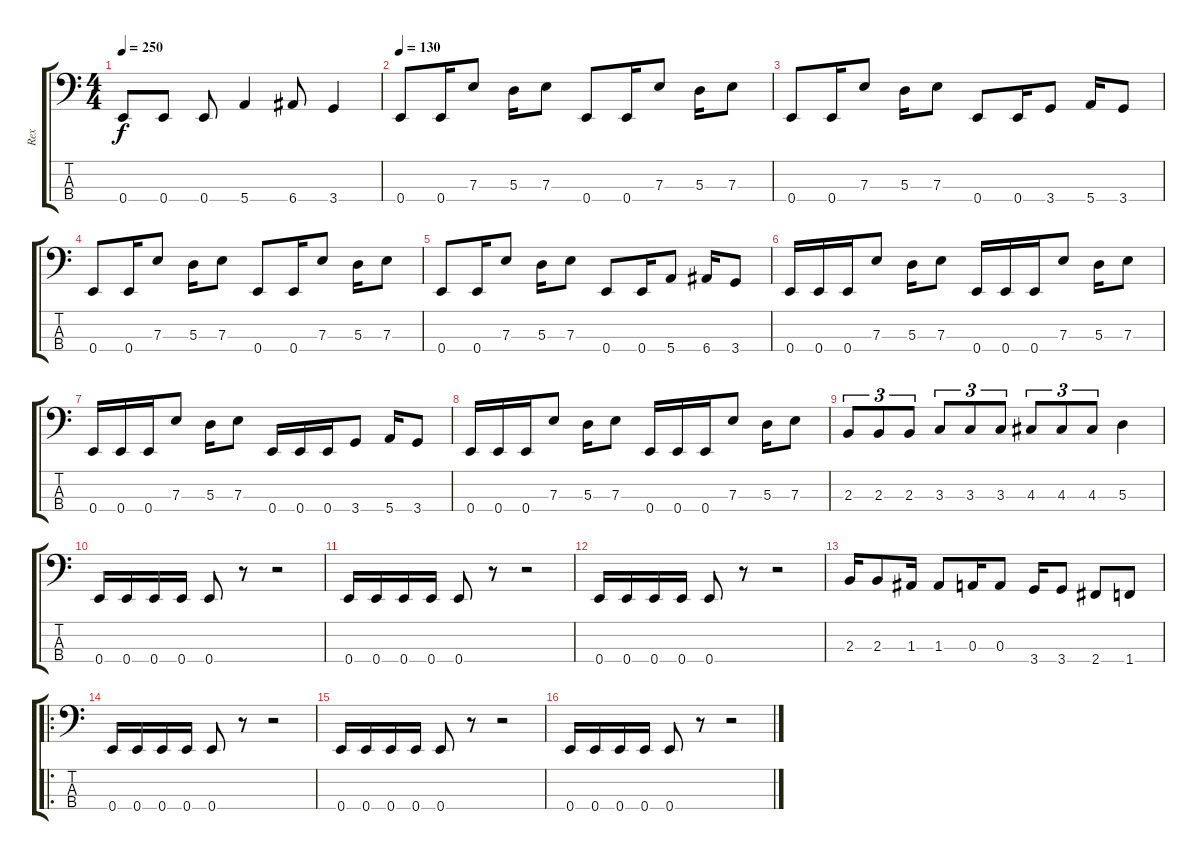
\track ("Rex" "Rex") {instrument electricbasspick}
\staff {score tabs}
\tuning (G2 D2 A1 E1) {hide}
\ts (4 4)
\tempo 250
\clef f4
\ks c
0.4.8{dy f} 0.4.8 0.4.8 5.4.4 6.4.8 3.4.4 |
\tempo 130
0.4.8 0.4.16 7.3.8 5.3.16 7.3.8 0.4.8 0.4.16 7.3.8 5.3.16 7.3.8 |
0.4.8 0.4.16 7.3.8 5.3.16 7.3.8 0.4.8 0.4.16 3.4.8 5.4.16 3.4.8 |
0.4.8 0.4.16 7.3.8 5.3.16 7.3.8 0.4.8 0.4.16 7.3.8 5.3.16 7.3.8 |
0.4.8 0.4.16 7.3.8 5.3.16 7.3.8 0.4.8 0.4.16 5.4.8 6.4.16 3.4.8 |
0.4.16 0.4.16 0.4.16 7.3.8 5.3.16 7.3.8 0.4.16 0.4.16 0.4.16 7.3.8 5.3.16 7.3.8 |
0.4.16 0.4.16 0.4.16 7.3.8 5.3.16 7.3.8 0.4.16 0.4.16 0.4.16 3.4.8 5.4.16 3.4.8 |
0.4.16 0.4.16 0.4.16 7.3.8 5.3.16 7.3.8 0.4.16 0.4.16 0.4.16 7.3.8 5.3.16 7.3.8 |
2.3.8{tu (3 2)} 2.3.8{tu (3 2)} 2.3.8{tu (3 2)} 3.3.8{tu (3 2)} 3.3.8{tu (3 2)} 3.3.8{tu (3 2)} 4.3.8{tu (3 2)} 4.3.8{tu (3 2)} 4.3.8{tu (3 2)} 5.3.4 |
0.4.16 0.4.16 0.4.16 0.4.16 0.4.8 r.8 r.2 |
0.4.16 0.4.16 0.4.16 0.4.16 0.4.8 r.8 r.2 |
0.4.16 0.4.16 0.4.16 0.4.16 0.4.8 r.8 r.2 |
2.3.16 2.3.8 1.3.16 1.3.8 0.3.16 0.3.8 3.4.16 3.4.8 2.4.8 1.4.8 |
\ro
0.4.16 0.4.16 0.4.16 0.4.16 0.4.8 r.8 r.2 |
0.4.16 0.4.16 0.4.16 0.4.16 0.4.8 r.8 r.2 |
0.4.16 0.4.16 0.4.16 0.4.16 0.4.8 r.8 r.2
